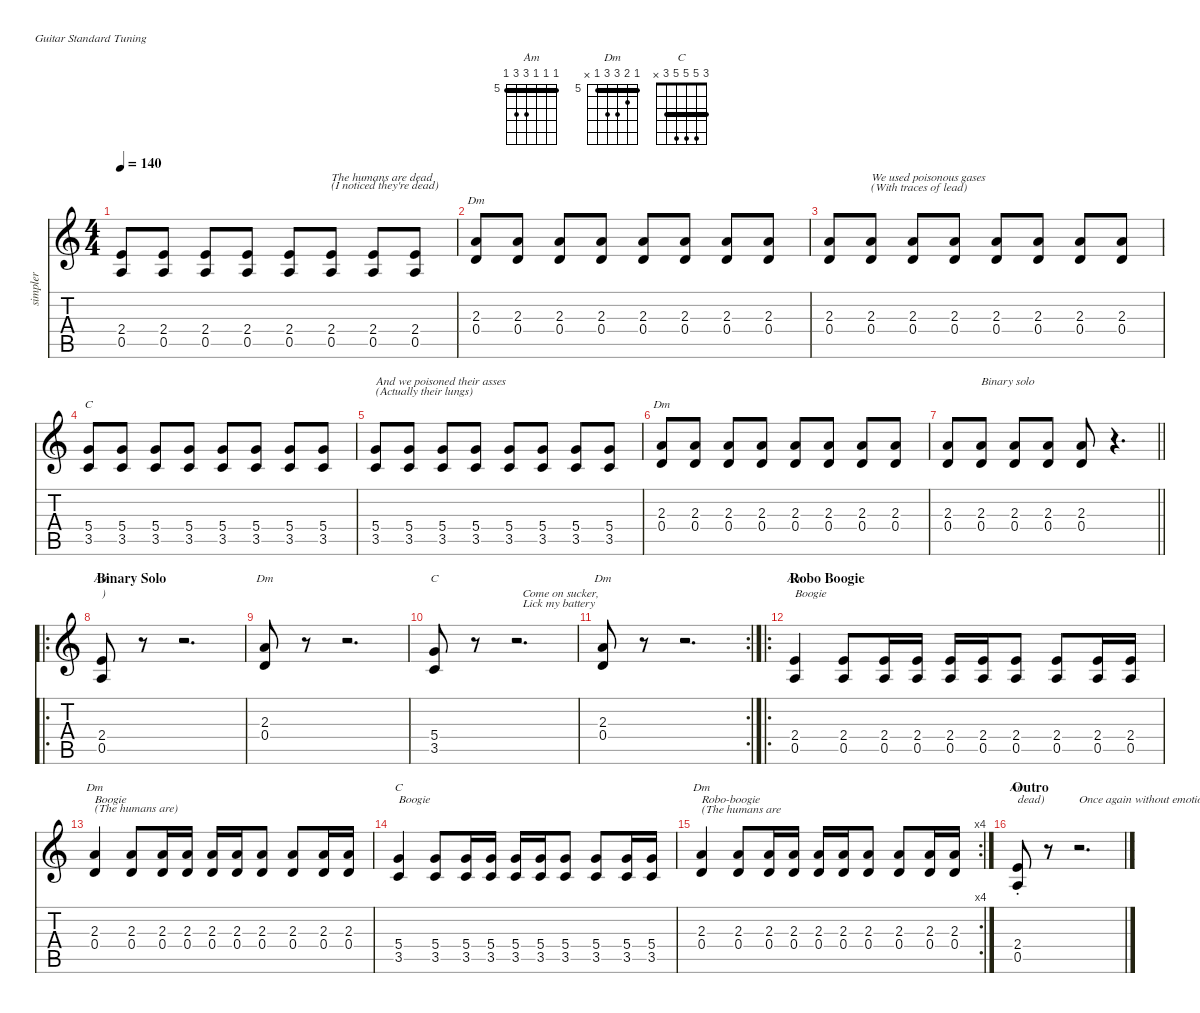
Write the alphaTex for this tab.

\defaultSystemsLayout 4
\hideDynamics
\bracketExtendMode nobrackets
\otherSystemsTrackNameOrientation horizontal
\track ("Guitar1,2-3-simpler" "simpler") {defaultSystemsLayout 4 solo instrument acousticguitarnylon}
\staff {score tabs}
\tuning (E4 B3 G3 D3 A2 E2)
\chord ("Am" x x 5 7 7 5) {firstfret 5 showfingering false barre 5}
\chord ("Dm" x 6 7 7 5 x) {firstfret 5 showfingering false}
\chord ("C" x 5 5 5 3 x) {showfingering false}
\chord ("Dm" 5 6 7 7 5 x) {firstfret 5 showfingering false barre 5}
\chord ("C" 3 5 5 5 3 x) {showfingering false barre 3}
\chord ("Am" 5 5 5 7 7 5) {firstfret 5 showfingering false barre (5 5 5)}
\ts (4 4)
\tempo 140
\clef g2
\ks aminor
(2.4 0.5).8{dy f beam Up} (2.4 0.5).8{beam Up} (2.4 0.5).8{beam Up} (2.4 0.5).8{beam Up} (2.4 0.5).8{beam Up} (2.4 0.5).8{txt "The humans are dead \n(I noticed they're dead)" beam Up} (2.4 0.5).8{beam Up} (2.4 0.5).8{beam Up} |
(2.3 0.4).8{ch "Dm" beam Up} (2.3 0.4).8{beam Up} (2.3 0.4).8{beam Up} (2.3 0.4).8{beam Up} (2.3 0.4).8{beam Up} (2.3 0.4).8{beam Up} (2.3 0.4).8{beam Up} (2.3 0.4).8{beam Up} |
(2.3 0.4).8{beam Up} (2.3 0.4).8{txt "We used poisonous gases \n(With traces of lead)" beam Up} (2.3 0.4).8{beam Up} (2.3 0.4).8{beam Up} (2.3 0.4).8{beam Up} (2.3 0.4).8{beam Up} (2.3 0.4).8{beam Up} (2.3 0.4).8{beam Up} |
(5.4 3.5).8{ch "C" beam Up} (5.4 3.5).8{beam Up} (5.4 3.5).8{beam Up} (5.4 3.5).8{beam Up} (5.4 3.5).8{beam Up} (5.4 3.5).8{beam Up} (5.4 3.5).8{beam Up} (5.4 3.5).8{beam Up} |
(5.4 3.5).8{txt "And we poisoned their asses \n(Actually their lungs)" beam Up} (5.4 3.5).8{beam Up} (5.4 3.5).8{beam Up} (5.4 3.5).8{beam Up} (5.4 3.5).8{beam Up} (5.4 3.5).8{beam Up} (5.4 3.5).8{beam Up} (5.4 3.5).8{beam Up} |
(2.3 0.4).8{ch "Dm" beam Up} (2.3 0.4).8{beam Up} (2.3 0.4).8{beam Up} (2.3 0.4).8{beam Up} (2.3 0.4).8{beam Up} (2.3 0.4).8{beam Up} (2.3 0.4).8{beam Up} (2.3 0.4).8{beam Up} |
\barLineRight lightlight
(2.3 0.4).8{beam Up} (2.3 0.4).8{txt "Binary solo" beam Up} (2.3 0.4).8{beam Up} (2.3 0.4).8{beam Up} (2.3 0.4).8{beam Up} r.4{d beam Up} |
\ro
\section ("" "Binary Solo")
(2.4 0.5).8{ch "Am" txt ")" beam Up} r.8{beam Up} r.2{d beam Up} |
(2.3 0.4).8{ch "Dm" beam Up} r.8{beam Up} r.2{d beam Up} |
(5.4 3.5).8{ch "C" beam Up} r.8{beam Up} r.2{d txt "  Come on sucker,\n  Lick my battery" beam Up} |
\rc 2
(2.3 0.4).8{ch "Dm" beam Up} r.8{beam Up} r.2{d beam Up} |
\ro
\section ("" "Robo Boogie")
(2.4 0.5).4{ch "Am" txt "Boogie" beam Up} (2.4 0.5).8{dy mf beam Up} (2.4 0.5).16{dy f beam Up} (2.4 0.5).16{beam Up} (2.4 0.5).16{beam Up} (2.4 0.5).16{beam Up} (2.4 0.5).8{beam Up} (2.4 0.5).8{beam Up} (2.4 0.5).16{dy mf beam Up} (2.4 0.5).16{beam Up} |
(2.3 0.4).4{ch "Dm" txt "Boogie \n(The humans are)" dy f beam Up} (2.3 0.4).8{beam Up} (2.3 0.4).16{beam Up} (2.3 0.4).16{beam Up} (2.3 0.4).16{beam Up} (2.3 0.4).16{beam Up} (2.3 0.4).8{beam Up} (2.3 0.4).8{beam Up} (2.3 0.4).16{dy mf beam Up} (2.3 0.4).16{beam Up} |
(5.4 3.5).4{ch "C" txt "Boogie" dy f beam Up} (5.4 3.5).8{beam Up} (5.4 3.5).16{beam Up} (5.4 3.5).16{beam Up} (5.4 3.5).16{beam Up} (5.4 3.5).16{beam Up} (5.4 3.5).8{beam Up} (5.4 3.5).8{beam Up} (5.4 3.5).16{dy mf beam Up} (5.4 3.5).16{beam Up} |
\rc 4
(2.3 0.4).4{ch "Dm" txt "Robo-boogie \n(The humans are" dy f beam Up} (2.3 0.4).8{beam Up} (2.3 0.4).16{beam Up} (2.3 0.4).16{beam Up} (2.3 0.4).16{beam Up} (2.3 0.4).16{beam Up} (2.3 0.4).8{beam Up} (2.3 0.4).8{beam Up} (2.3 0.4).16{dy mf beam Up} (2.3 0.4).16{beam Up} |
\section ("" "Outro")
(2.4{st} 0.5{st}).8{ch "Am" txt "dead) " dy f beam Up} r.8{beam Up} r.2{d txt "Once again without emotion: the humans are " beam Up}
